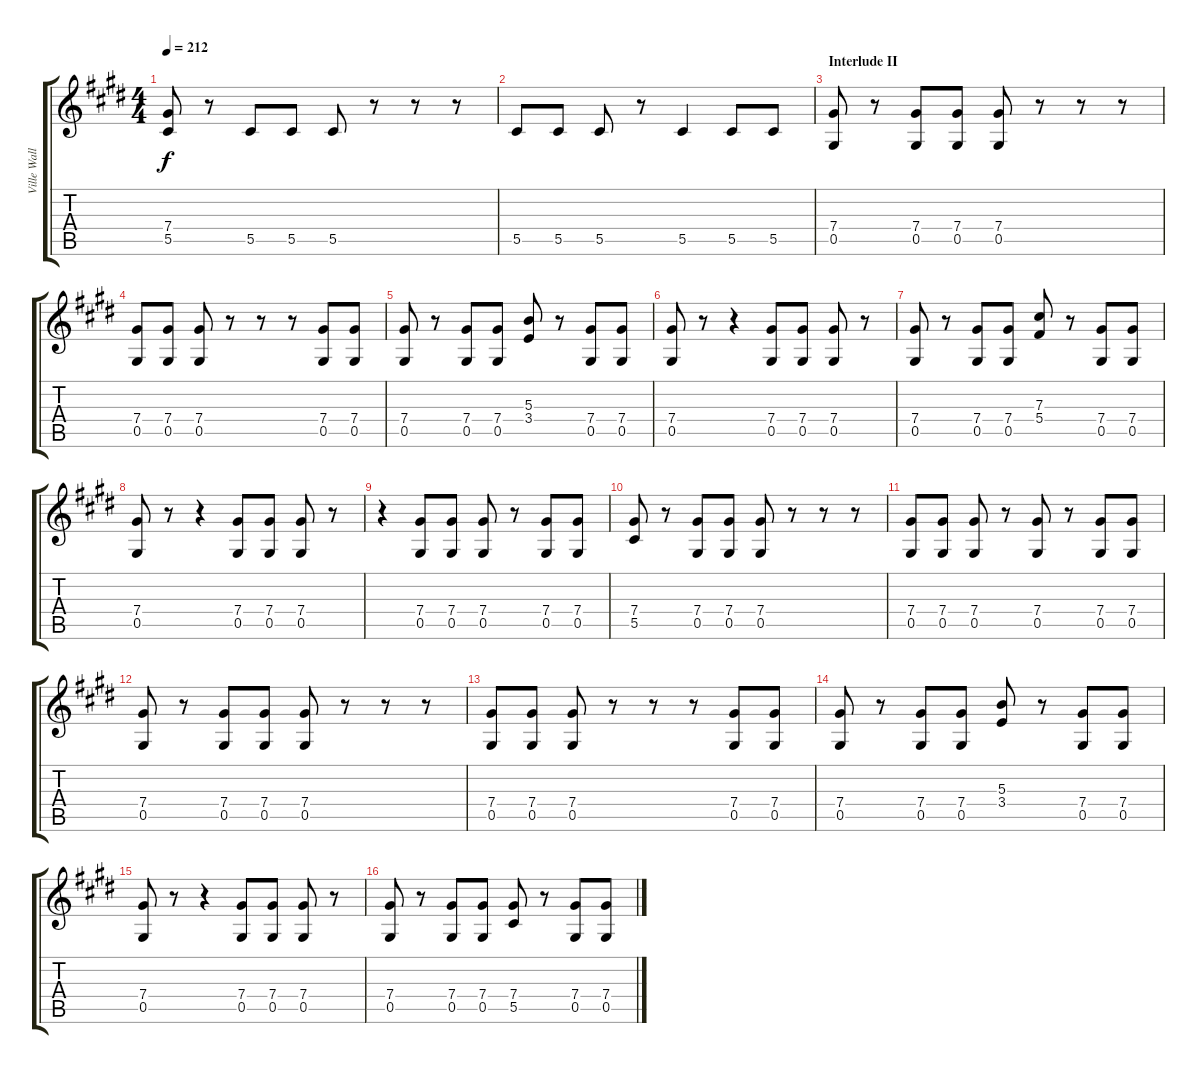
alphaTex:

\track ("Ville Wallenius - Guitar II" "Ville Wall") {instrument distortionguitar}
\staff {score tabs}
\tuning (Eb4 Bb3 Gb3 Db3 Ab2 Eb2) {hide}
\ts (4 4)
\tempo 212
\clef g2
\ks c#minor
(7.4 5.5).8{dy f} r.8 5.5.8 5.5.8 5.5.8 r.8 r.8 r.8 |
5.5.8 5.5.8 5.5.8 r.8 5.5.4 5.5.8 5.5.8 |
\section ("" "Interlude II")
(7.4 0.5).8{volume 14} r.8 (7.4 0.5).8 (7.4 0.5).8 (7.4 0.5).8 r.8 r.8 r.8 |
(7.4 0.5).8 (7.4 0.5).8 (7.4 0.5).8 r.8 r.8 r.8 (7.4 0.5).8 (7.4 0.5).8 |
(7.4 0.5).8 r.8 (7.4 0.5).8 (7.4 0.5).8 (5.3 3.4).8 r.8 (7.4 0.5).8 (7.4 0.5).8 |
(7.4 0.5).8 r.8 r.4 (7.4 0.5).8 (7.4 0.5).8 (7.4 0.5).8 r.8 |
(7.4 0.5).8 r.8 (7.4 0.5).8 (7.4 0.5).8 (7.3 5.4).8 r.8 (7.4 0.5).8 (7.4 0.5).8 |
(7.4 0.5).8 r.8 r.4 (7.4 0.5).8 (7.4 0.5).8 (7.4 0.5).8 r.8 |
r.4 (7.4 0.5).8 (7.4 0.5).8 (7.4 0.5).8 r.8 (7.4 0.5).8 (7.4 0.5).8 |
(7.4 5.5).8 r.8 (7.4 0.5).8 (7.4 0.5).8 (7.4 0.5).8 r.8 r.8 r.8 |
(7.4 0.5).8 (7.4 0.5).8 (7.4 0.5).8 r.8 (7.4 0.5).8 r.8 (7.4 0.5).8 (7.4 0.5).8 |
(7.4 0.5).8 r.8 (7.4 0.5).8 (7.4 0.5).8 (7.4 0.5).8 r.8 r.8 r.8 |
(7.4 0.5).8 (7.4 0.5).8 (7.4 0.5).8 r.8 r.8 r.8 (7.4 0.5).8 (7.4 0.5).8 |
(7.4 0.5).8 r.8 (7.4 0.5).8 (7.4 0.5).8 (5.3 3.4).8 r.8 (7.4 0.5).8 (7.4 0.5).8 |
(7.4 0.5).8 r.8 r.4 (7.4 0.5).8 (7.4 0.5).8 (7.4 0.5).8 r.8 |
(7.4 0.5).8 r.8 (7.4 0.5).8 (7.4 0.5).8 (7.4 5.5).8 r.8 (7.4 0.5).8 (7.4 0.5).8
